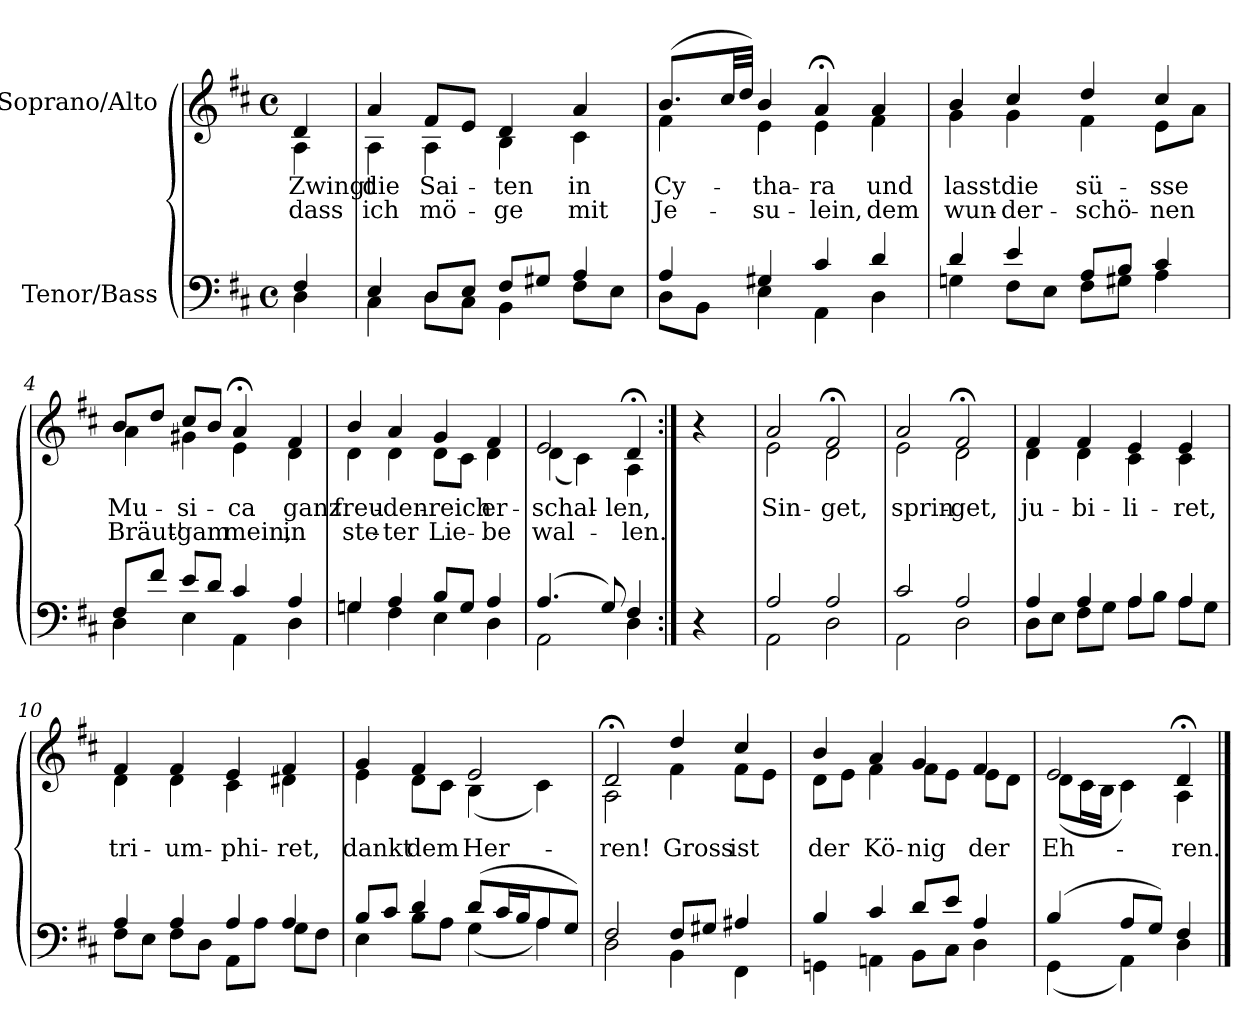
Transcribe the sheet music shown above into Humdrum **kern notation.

**kern	**kern	**text	**text
*part2	*part1	*part1	*part1
*staff2	*staff1	*staff1	*staff1
*I"Tenor/Bass	*I"Soprano/Alto	*	*
*clefF4	*clefG2	*	*
*k[f#c#]	*k[f#c#]	*	*
*M4/4	*M4/4	*	*
*met(c)	*met(c)	*	*
=	=	=	=
*^	*	*	*
!	!	!	!LO:LY:b	!LO:LY:b
*	*	*^	*	*
4F#/	4D\	4d/	4A\	Zwingt	dass
=1	=1	=1	=1	=1	=1
!	!	!	!	!LO:LY:b	!LO:LY:b
4E/	4C#\	4a/	4A\	die	ich
!	!	!	!	!LO:LY:b	!LO:LY:b
8D/L	8D\L	8f#/L	4A\	Sai-	mö-
8E/J	8C#\J	8e/J	.	.	.
!	!	!	!	!LO:LY:b	!LO:LY:b
8F#/L	4BB\	4d/	4B\	-ten	-ge
8G#X/J	.	.	.	.	.
!	!	!	!	!LO:LY:b	!LO:LY:b
4A/	8F#\L	4a/	4c#\	in	mit
.	8E\J	.	.	.	.
=2	=2	=2	=2	=2	=2
!	!	!	!	!LO:LY:b	!LO:LY:b
4A/	8D\L	(8.b/L	4f#\	Cy-	Je-
.	8BB\J	.	.	.	.
.	.	32cc#/LL	.	.	.
.	.	32dd/JJJ)	.	.	.
!	!	!	!	!LO:LY:b	!LO:LY:b
4G#X/	4E\	4b/	4e\	-tha-	-su-
!	!	!	!	!LO:LY:b	!LO:LY:b
4c#/	4AA\	4a;</	4e\	-ra	-lein,
!	!	!	!	!LO:LY:b	!LO:LY:b
4d/	4D\	4a/	4f#\	und	dem
=3	=3	=3	=3	=3	=3
!	!	!	!	!LO:LY:b	!LO:LY:b
4d/	4Gn\	4b/	4g\	lasst	wun-
!	!	!	!	!LO:LY:b	!LO:LY:b
4e/	8F#\L	4cc#/	4g\	die	-der-
.	8E\J	.	.	.	.
!	!	!	!	!LO:LY:b	!LO:LY:b
8A/L	8F#\L	4dd/	4f#\	sü-	-schö-
8B/J	8G#X\J	.	.	.	.
!	!	!	!	!LO:LY:b	!LO:LY:b
4c#/	4A\	4cc#/	8e\L	-sse	-nen
.	.	.	8a\J	.	.
=4	=4	=4	=4	=4	=4
!	!	!	!	!LO:LY:b	!LO:LY:b
8F#/L	4D\	8b/L	4a\	Mu-	Bräut'-
8f#/J	.	8dd/J	.	.	.
!	!	!	!	!LO:LY:b	!LO:LY:b
8e/L	4E\	8cc#/L	4g#X\	-si-	-gam
8d/J	.	8b/J	.	.	.
!	!	!	!	!LO:LY:b	!LO:LY:b
4c#/	4AA\	4a;</	4e\	-ca	mein,
!	!	!	!	!LO:LY:b	!LO:LY:b
4A/	4D\	4f#/	4d\	ganz	in
!!LO:LB:g=z	!!
=5	=5	=5	=5	=5	=5
!	!	!	!	!LO:LY:b	!LO:LY:b
4Gn/	4G\	4b/	4d\	freu-	ste-
!	!	!	!	!LO:LY:b	!LO:LY:b
4A/	4F#\	4a/	4d\	-den-	-ter
!	!	!	!	!LO:LY:b	!LO:LY:b
8B/L	4E\	4g/	8d\L	-reich	Lie-
8G/J	.	.	8c#\J	.	.
!	!	!	!	!LO:LY:b	!LO:LY:b
4A/	4D\	4f#/	4d\	er-	-be
=6	=6	=6	=6	=6	=6
!	!	!	!	!LO:LY:b	!LO:LY:b
(4.A/	2AA\	2e/	(4d\	-schal-	wal-
.	.	.	4c#\)	.	.
8G/)	.	.	.	.	.
!	!	!	!	!LO:LY:b	!LO:LY:b
4F#/	4D\	4d;</	4A\	-len,	-len.
*v	*v	*	*	*	*
*	*v	*v	*	*
=6X1:|!	=6X1:|!	=6X1:|!	=6X1:|!
4r	4r	.	.
=7	=7	=7	=7
*^	*	*	*
!	!	!	!LO:LY:b	!
*	*	*^	*	*
2A/	2AA\	2a/	2e\	Sin-	.
!	!	!	!	!LO:LY:b	!
2A/	2D\	2f#;</	2d\	-get,	.
=8	=8	=8	=8	=8	=8
!	!	!	!	!LO:LY:b	!
2c#/	2AA\	2a/	2e\	sprin-	.
!	!	!	!	!LO:LY:b	!
2A/	2D\	2f#;</	2d\	-get,	.
=9	=9	=9	=9	=9	=9
!	!	!	!	!LO:LY:b	!
4A/	8D\L	4f#/	4d\	ju-	.
.	8E\J	.	.	.	.
!	!	!	!	!LO:LY:b	!
4A/	8F#\L	4f#/	4d\	-bi-	.
.	8G\J	.	.	.	.
!	!	!	!	!LO:LY:b	!
4A/	8A\L	4e/	4c#\	-li-	.
.	8B\J	.	.	.	.
!	!	!	!	!LO:LY:b	!
4A/	8A\L	4e/	4c#\	-ret,	.
.	8G\J	.	.	.	.
!!LO:LB:g=z	!!
=10	=10	=10	=10	=10	=10
!	!	!	!	!LO:LY:b	!
4A/	8F#\L	4f#/	4d\	tri-	.
.	8E\J	.	.	.	.
!	!	!	!	!LO:LY:b	!
4A/	8F#\L	4f#/	4d\	-um-	.
.	8D\J	.	.	.	.
!	!	!	!	!LO:LY:b	!
4A/	8AA\L	4e/	4c#\	-phi-	.
.	8A\J	.	.	.	.
!	!	!	!	!LO:LY:b	!
4A/	8G\L	4f#/	4d#X\	-ret,	.
.	8F#\J	.	.	.	.
=11	=11	=11	=11	=11	=11
!	!	!	!	!LO:LY:b	!
8B/L	4E\	4g/	4e\	dankt	.
8c#/J	.	.	.	.	.
!	!	!	!	!LO:LY:b	!
4d/	8B\L	4f#/	8d\L	dem	.
.	8A\J	.	8c#\J	.	.
!	!	!	!	!LO:LY:b	!
(8d/L	(4G\	2e/	(4B\	Her-	.
16c#/L	.	.	.	.	.
16B/J	.	.	.	.	.
8A/	4A\)	.	4c#\)	.	.
8G/J)	.	.	.	.	.
=12	=12	=12	=12	=12	=12
!	!	!	!	!LO:LY:b	!
2F#/	2D\	2d;</	2A\	-ren!	.
!	!	!	!	!LO:LY:b	!
8F#/L	4BB\	4dd/	4f#\	Gross	.
8G#X/J	.	.	.	.	.
!	!	!	!	!LO:LY:b	!
4A#X/	4FF#\	4cc#/	8f#\L	ist	.
.	.	.	8e\J	.	.
=13	=13	=13	=13	=13	=13
!	!	!	!	!LO:LY:b	!
4B/	4GGn\	4b/	8d\L	der	.
.	.	.	8e\J	.	.
!	!	!	!	!LO:LY:b	!
4c#/	4AAn\	4a/	4f#\	Kö-	.
!	!	!	!	!LO:LY:b	!
8d/L	8BB\L	4g/	8f#\L	nig	.
8e/J	8C#\J	.	8e\J	.	.
!	!	!	!	!LO:LY:b	!
4A/	4D\	4f#/	8e\L	der	.
.	.	.	8d\J	.	.
=14	=14	=14	=14	=14	=14
!	!	!	!	!LO:LY:b	!
(4B/	(4GG\	2e/	(8d\L	Eh-	.
.	.	.	16c#\L	.	.
.	.	.	16B\JJ	.	.
8A/L	4AA\)	.	4c#\)	.	.
8G/J)	.	.	.	.	.
!	!	!	!	!LO:LY:b	!
4F#/	4D\	4d;</	4A\	-ren.	.
*v	*v	*	*	*	*
*	*v	*v	*	*
==	==	==	==
*-	*-	*-	*-
